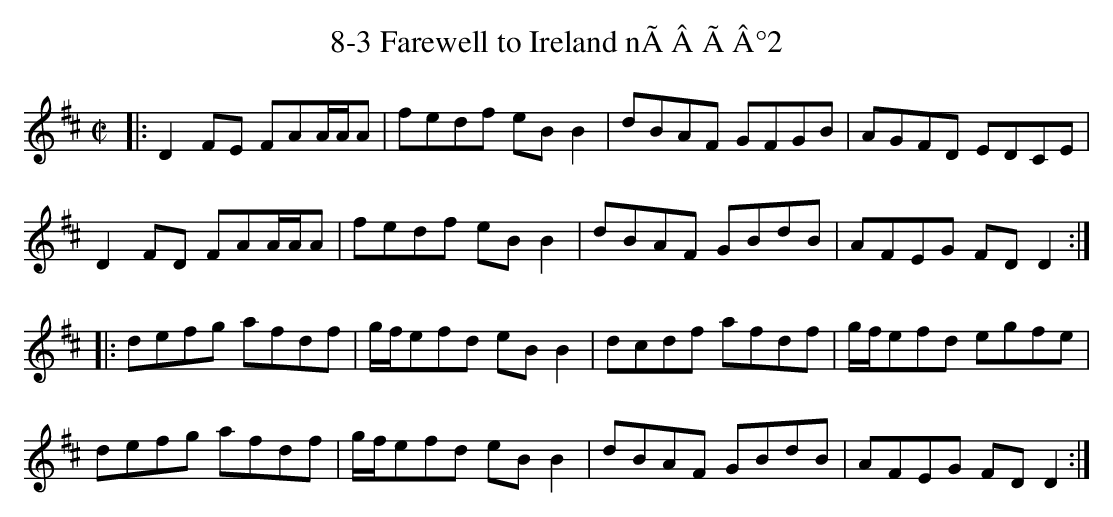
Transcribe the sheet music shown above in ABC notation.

X:1
T: 8-3 Farewell to Ireland nÃÂÃÂ°2
M: C|
L:1/8
K:D
[|:D2FE FAA/A/A | F'E'D'F' E'BB2 | D'BAF GFGB | AGFD EDCE |
D2FD FAA/A/A | F'E'D'F' E'BB2 | D'BAF GBD'B | AFEG FDD2 :|
|:D'E'F'G' A'F'D'F' | G'/F'/E'F'D' E'BB2 | D'C'D'F' A'F'D'F' | G'/F'/E'F'D' E'G'F'E' |
D'E'F'G' A'F'D'F' | G'/F'/E'F'D' E'BB2 | D'BAF GBD'B | AFEG FDD2 :|]
